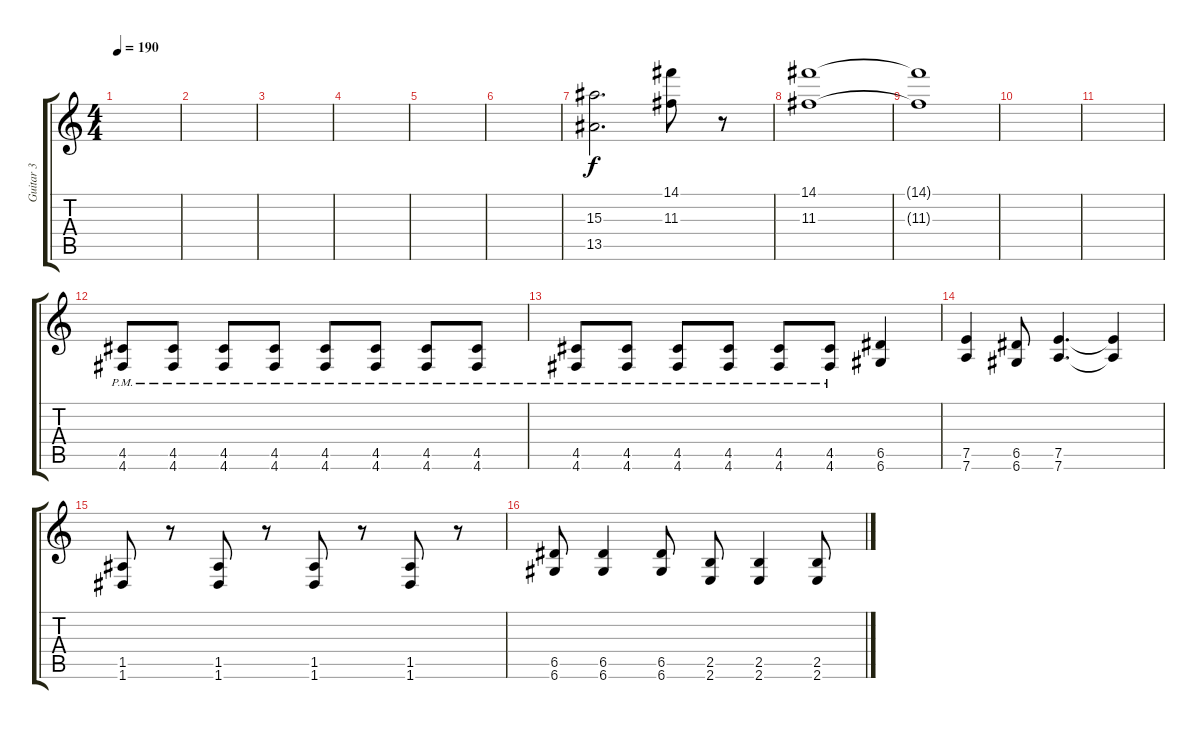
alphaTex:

\track ("Guitar 3" "Guitar 3") {instrument overdrivenguitar}
\staff {score tabs}
\tuning (E4 B3 G3 D3 A2 D2) {hide}
\ts (4 4)
\tempo 190
\clef g2
\ks c
|
|
|
|
|
|
(15.3 13.5).2{d balance 8} (14.1 11.3).8 r.8 |
(14.1 11.3).1 |
(14.1{t} 11.3{t}).1 |
|
|
(4.5{pm} 4.6{pm}).8{balance 16} (4.5{pm} 4.6{pm}).8 (4.5{pm} 4.6{pm}).8 (4.5{pm} 4.6{pm}).8 (4.5{pm} 4.6{pm}).8 (4.5{pm} 4.6{pm}).8 (4.5{pm} 4.6{pm}).8 (4.5{pm} 4.6{pm}).8 |
(4.5{pm} 4.6{pm}).8 (4.5{pm} 4.6{pm}).8 (4.5{pm} 4.6{pm}).8 (4.5{pm} 4.6{pm}).8 (4.5{pm} 4.6{pm}).8 (4.5{pm} 4.6{pm}).8 (6.5 6.6).4 |
(7.5 7.6).4 (6.5 6.6).8 (7.5 7.6).4{d} (7.5{t} 7.6{t}).4 |
(1.5 1.6).8 r.8 (1.5 1.6).8 r.8 (1.5 1.6).8 r.8 (1.5 1.6).8 r.8 |
(6.5 6.6).8 (6.5 6.6).4 (6.5 6.6).8 (2.5 2.6).8 (2.5 2.6).4 (2.5 2.6).8
